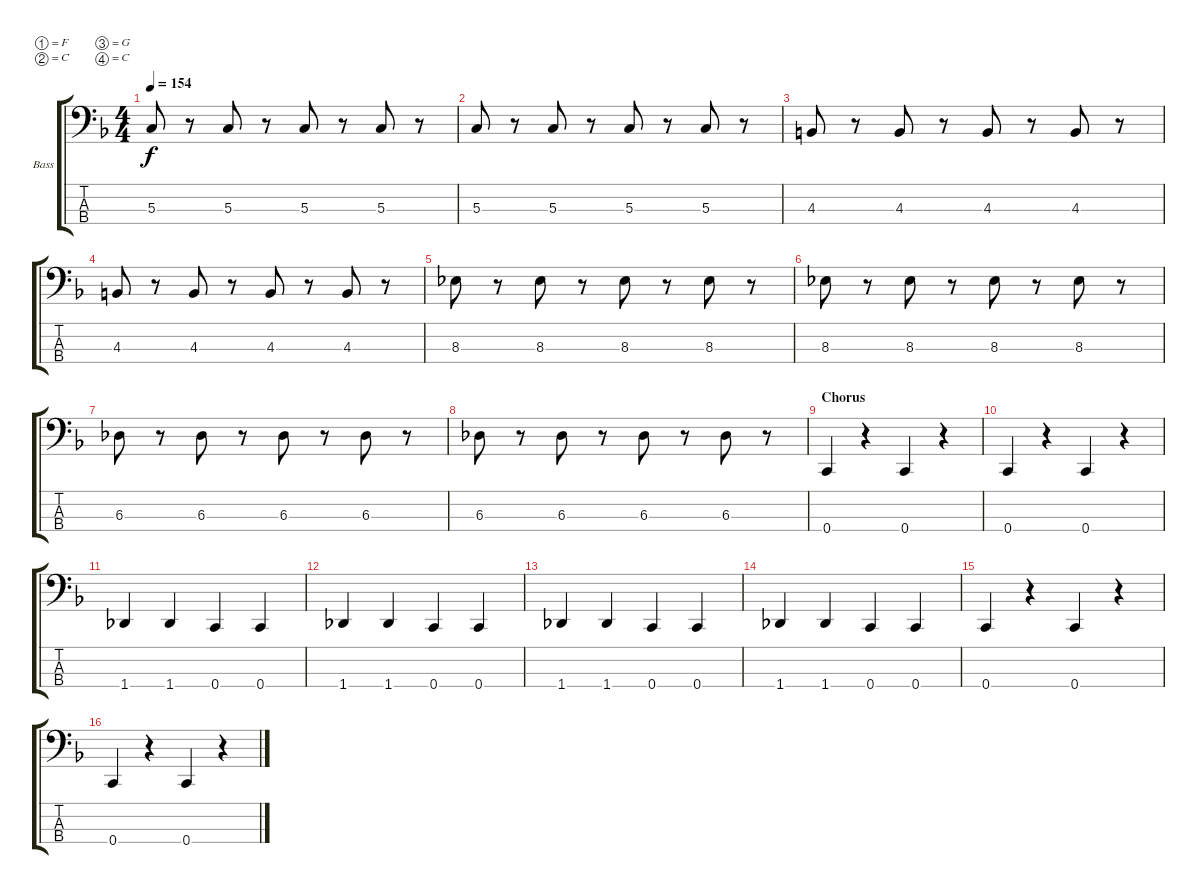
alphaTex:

\defaultSystemsLayout 4
\bracketExtendMode groupsimilarinstruments
\firstSystemTrackNameOrientation horizontal
\otherSystemsTrackNameOrientation horizontal
\track ("Electric Bass" "Bass") {instrument electricbassfinger}
\staff {score tabs}
\tuning (F2 C2 G1 C1)
\ts (4 4)
\tempo 154
\clef f4
\scale
0.333333
\ks f
5.3.8{dy f} r.8 5.3.8 r.8 5.3.8 r.8 5.3.8 r.8 |
\scale
0.333333 5.3.8 r.8 5.3.8 r.8 5.3.8 r.8 5.3.8 r.8 |
\scale
0.333333 4.3.8 r.8 4.3.8 r.8 4.3.8 r.8 4.3.8 r.8 |
\scale
0.333333 4.3.8 r.8 4.3.8 r.8 4.3.8 r.8 4.3.8 r.8 |
\scale
0.333333 8.3.8 r.8 8.3.8 r.8 8.3.8 r.8 8.3.8 r.8 |
\scale
0.333333 8.3.8 r.8 8.3.8 r.8 8.3.8 r.8 8.3.8 r.8 |
\scale
0.333333 6.3.8 r.8 6.3.8 r.8 6.3.8 r.8 6.3.8 r.8 |
\scale
0.333333 6.3.8 r.8 6.3.8 r.8 6.3.8 r.8 6.3.8 r.8 |
\section ("" "Chorus")
\scale
0.333333 0.4.4 r.4 0.4.4 r.4 |
\scale
0.333333 0.4.4 r.4 0.4.4 r.4 |
\scale
0.333333 1.4.4 1.4.4 0.4.4 0.4.4 |
\scale
0.333333 1.4.4 1.4.4 0.4.4 0.4.4 |
\scale
0.333333 1.4.4 1.4.4 0.4.4 0.4.4 |
\scale
0.333333 1.4.4 1.4.4 0.4.4 0.4.4 |
\scale
0.333333 0.4.4 r.4 0.4.4 r.4 |
\scale
0.333333 0.4.4 r.4 0.4.4 r.4
